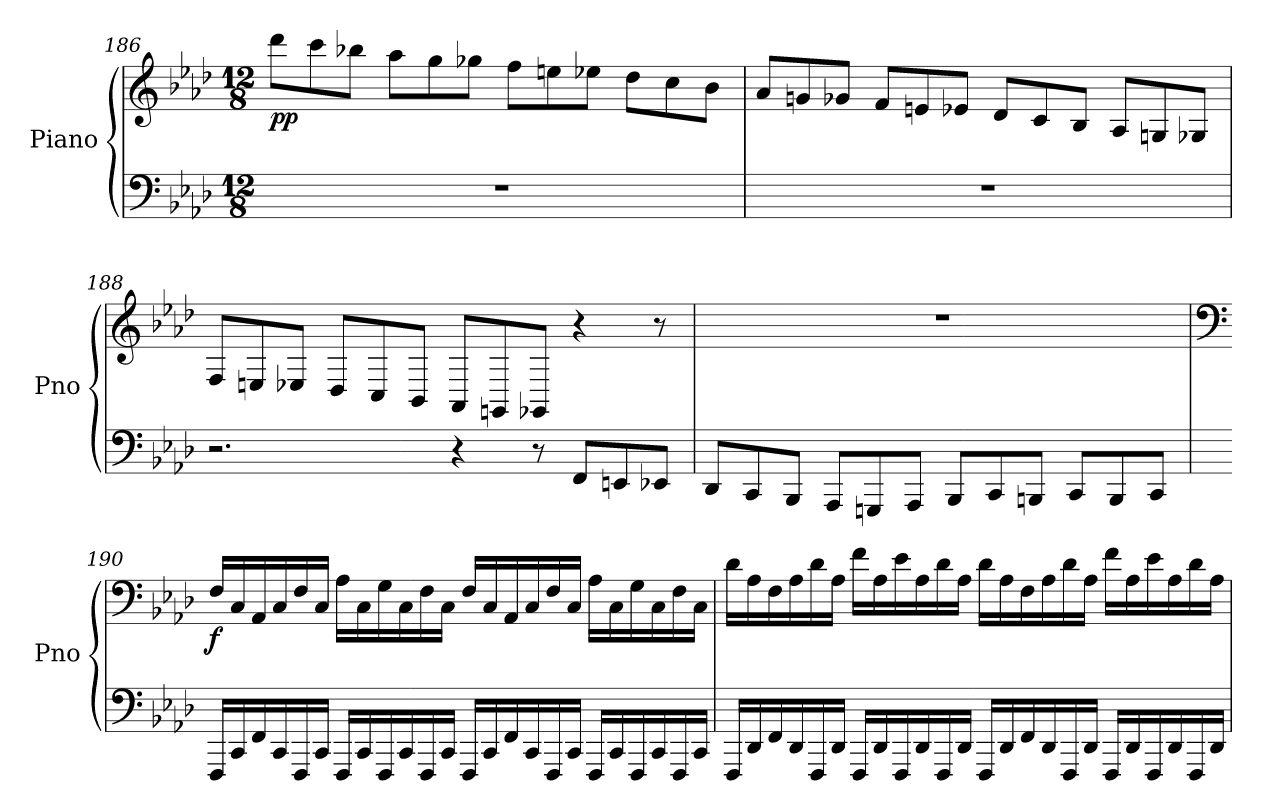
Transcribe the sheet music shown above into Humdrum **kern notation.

**kern	**kern	**dynam
*part1	*part1	*part1
*staff2	*staff1	*staff1/2
*I"Piano	*	*
*I'Pno	*	*
*clefF4	*clefG2	*
*k[b-e-a-d-]	*k[b-e-a-d-]	*
*A-:	*A-:	*
*M12/8	*M12/8	*
=186	=186	=186
!	!	!LO:DY:b
1.r	(>8ddd-\L	pp
.	8ccc\	.
.	8bb-X\J	.
.	8aa-\L	.
.	8gg\	.
.	8gg-X\J	.
.	8ff\L	.
.	8een\	.
.	8ee-X\J	.
.	8dd-\L	.
.	8cc\	.
.	8b-\J	.
!!LO:LB:g=z
=187	=187	=187
1.r	8a-/L	.
.	8gn/	.
.	8g-X/J	.
.	8f/L	.
.	8en/	.
.	8e-X/J	.
.	8d-/L	.
.	8c/	.
.	8B-/J	.
.	8A-/L	.
.	8Gn/	.
.	8G-X/J	.
=188	=188	=188
2.r	8F/L	.
.	8En/	.
.	8E-X/J	.
.	8D-/L	.
.	8C/	.
.	8BB-/J	.
4r	8AA-/L	.
.	8GGn/	.
8r	8GG-X/J	.
8FF/L	4r	.
8EEn/	.	.
8EE-X/J	8r	.
!!LO:LB:g=z
=189	=189	=189
8DD-/L	1.r	.
8CC/	.	.
8BBB-/J	.	.
8AAA-/L	.	.
8GGGn/	.	.
8AAA-/J	.	.
8BBB-/L	.	.
8CC/	.	.
8BBBn/J	.	.
8CC/L	.	.
8BBB/	.	.
8CC/J)	.	.
!!LO:LB:g=z
=190	=190	=190
*	*clefF4	*
!	!	!LO:DY:b
16FFF/LL	16F/LL	f
16CC/	16C/	.
16FF/	16AA-/	.
16CC/	16C/	.
16FFF/	16F/	.
16CC/JJ	16C/JJ	.
16FFF/LL	16A-\LL	.
16CC/	16C\	.
16FFF/	16G\	.
16CC/	16C\	.
16FFF/	16F\	.
16CC/JJ	16C\JJ	.
16FFF/LL	16F/LL	.
16CC/	16C/	.
16FF/	16AA-/	.
16CC/	16C/	.
16FFF/	16F/	.
16CC/JJ	16C/JJ	.
16FFF/LL	16A-\LL	.
16CC/	16C\	.
16FFF/	16G\	.
16CC/	16C\	.
16FFF/	16F\	.
16CC/JJ	16C\JJ	.
!!LO:LB:g=z
=191	=191	=191
16FFF/LL	16d-\LL	.
16DD-/	16A-\	.
16FF/	16F\	.
16DD-/	16A-\	.
16FFF/	16d-\	.
16DD-/JJ	16A-\JJ	.
16FFF/LL	16f\LL	.
16DD-/	16A-\	.
16FFF/	16e-\	.
16DD-/	16A-\	.
16FFF/	16d-\	.
16DD-/JJ	16A-\JJ	.
16FFF/LL	16d-\LL	.
16DD-/	16A-\	.
16FF/	16F\	.
16DD-/	16A-\	.
16FFF/	16d-\	.
16DD-/JJ	16A-\JJ	.
16FFF/LL	16f\LL	.
16DD-/	16A-\	.
16FFF/	16e-\	.
16DD-/	16A-\	.
16FFF/	16d-\	.
16DD-/JJ	16A-\JJ	.
=	=	=
*-	*-	*-
